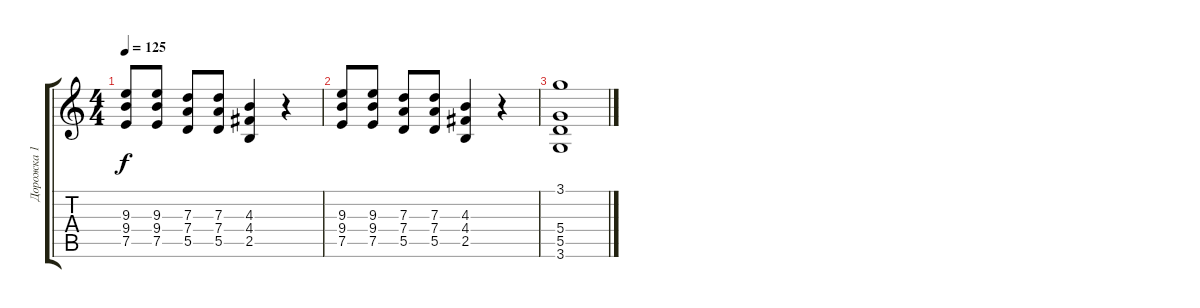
\track ("Дорожка 1" "Дорожка 1") {instrument overdrivenguitar}
\staff {score tabs}
\tuning (E4 B3 G3 D3 A2 E2) {hide}
\ts (4 4)
\tempo 125
\clef g2
\ks c
(9.3 9.4 7.5).8{dy f} (9.3 9.4 7.5).8 (7.3 7.4 5.5).8 (7.3 7.4 5.5).8 (4.3 4.4 2.5).4 r.4 |
(9.3 9.4 7.5).8 (9.3 9.4 7.5).8 (7.3 7.4 5.5).8 (7.3 7.4 5.5).8 (4.3 4.4 2.5).4 r.4 |
(3.1 5.4 5.5 3.6).1
